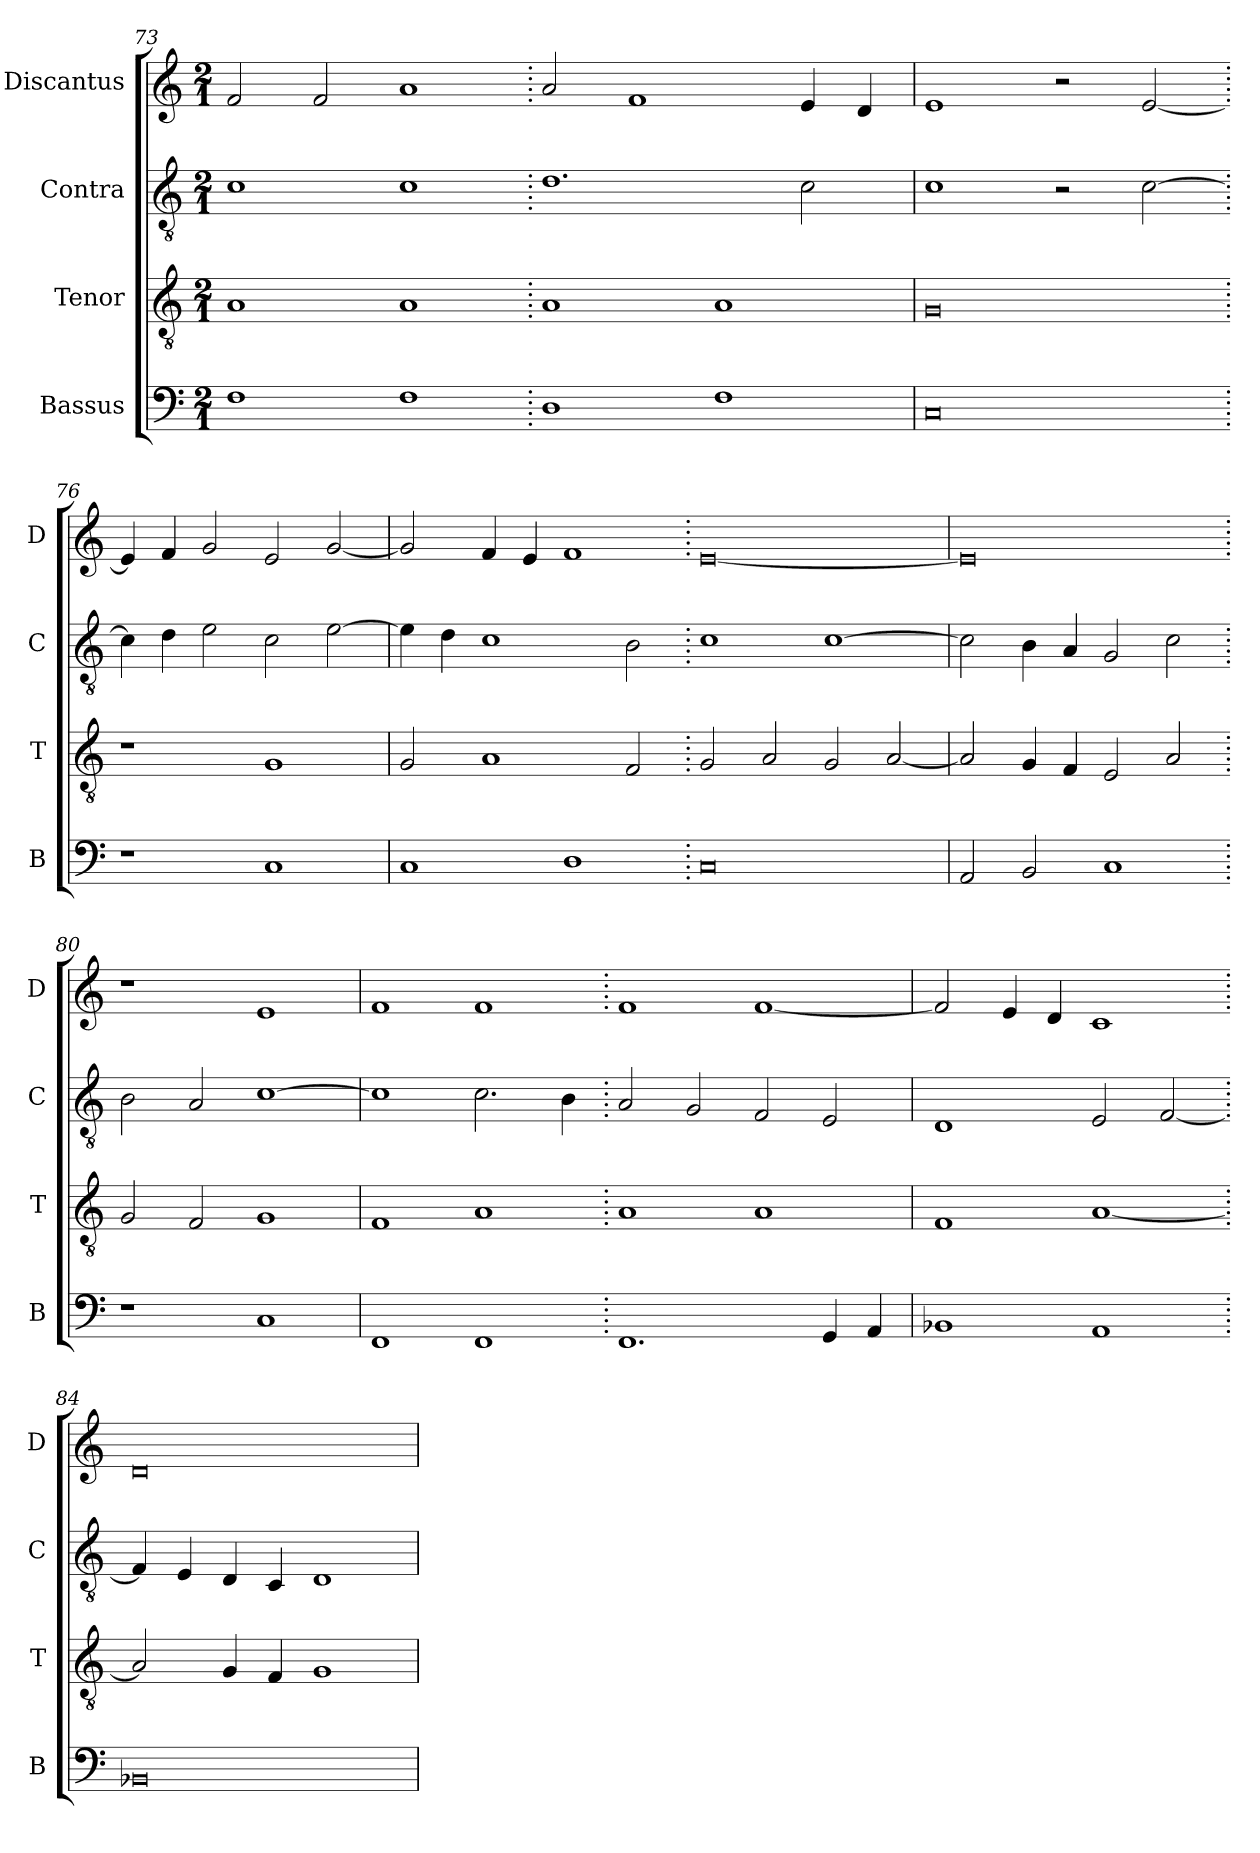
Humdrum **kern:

**kern	**kern	**kern	**kern
*part4	*part3	*part2	*part1
*staff4	*staff3	*staff2	*staff1
*I"Bassus	*I"Tenor	*I"Contra	*I"Discantus
*I'B	*I'T	*I'C	*I'D
*clefF4	*clefGv2	*clefGv2	*clefG2
*k[]	*k[]	*k[]	*k[]
*M2/1	*M2/1	*M2/1	*M2/1
=73	=73	=73	=73
1F	1A	1c	2f/
.	.	.	2f/
1F	1A	1c	1a
=74.	=74.	=74.	=74.
1D	1A	1.d	2a/
.	.	.	1f
1F	1A	.	.
.	.	2c\	4e/
.	.	.	4d/
=75	=75	=75	=75
0C	0G	1c	1e
.	.	2r	2r
.	.	[2c\	[2e/
=76.	=76.	=76.	=76.
1r	1r	4c\]	4e/]
.	.	4d\	4f/
.	.	2e\	2g/
1C	1G	2c\	2e/
.	.	[2e\	[2g/
=77	=77	=77	=77
1C	2G/	4e\]	2g/]
.	.	4d\	.
.	1A	1c	4f/
.	.	.	4e/
1D	.	.	1f
.	2F/	2B\	.
=78.	=78.	=78.	=78.
0C	2G/	1c	[0e
.	2A/	.	.
.	2G/	[1c	.
.	[2A/	.	.
=79	=79	=79	=79
2AA/	2A/]	2c\]	0e]
2BB/	4G/	4B\	.
.	4F/	4A/	.
1C	2E/	2G/	.
.	2A/	2c\	.
=80.	=80.	=80.	=80.
1r	2G/	2B\	1r
.	2F/	2A/	.
1C	1G	[1c	1e
=81	=81	=81	=81
1FF	1F	1c]	1f
1FF	1A	2.c\	1f
.	.	4B\	.
=82.	=82.	=82.	=82.
1.FF	1A	2A/	1f
.	.	2G/	.
.	1A	2F/	[1f
4GG/	.	2E/	.
4AA/	.	.	.
=83	=83	=83	=83
1BB-X	1F	1D	2f/]
.	.	.	4e/
.	.	.	4d/
1AA	[1A	2E/	1c
.	.	[2F/	.
=84.	=84.	=84.	=84.
0BB-X	2A/]	4F/]	0d
.	.	4E/	.
.	4G/	4D/	.
.	4F/	4C/	.
.	1G	1D	.
=	=	=	=
*-	*-	*-	*-
